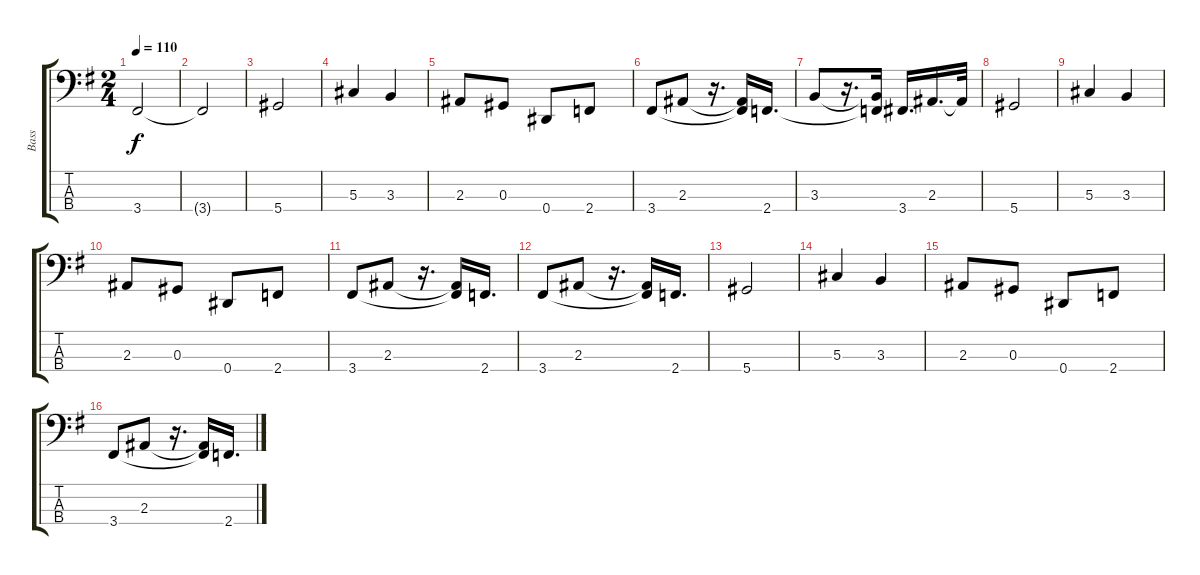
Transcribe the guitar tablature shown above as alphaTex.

\track ("Bass" "Bass") {instrument overdrivenguitar}
\staff {score tabs}
\tuning (Gb2 Db2 Ab1 Eb1) {hide}
\ts (2 4)
\tempo 110
\clef f4
\ks g
3.4.2{dy f} |
3.4{t}.2 |
5.4.2 |
5.3.4 3.3.4 |
2.3.8 0.3.8 0.4.8 2.4.8 |
3.4.8 2.3.8 r.16{d} (2.3{t} 3.4{t}).16 2.4.16{d} |
3.3.8 r.16{d} (3.3{t} 2.4{t}).16 3.4.16{d} 2.3.16{d} 2.3{t}.32 |
5.4.2 |
5.3.4 3.3.4 |
2.3.8 0.3.8 0.4.8 2.4.8 |
3.4.8 2.3.8 r.16{d} (2.3{t} 3.4{t}).16 2.4.16{d} |
3.4.8 2.3.8 r.16{d} (2.3{t} 3.4{t}).16 2.4.16{d} |
5.4.2 |
5.3.4 3.3.4 |
2.3.8 0.3.8 0.4.8 2.4.8 |
3.4.8 2.3.8 r.16{d} (2.3{t} 3.4{t}).16 2.4.16{d}
